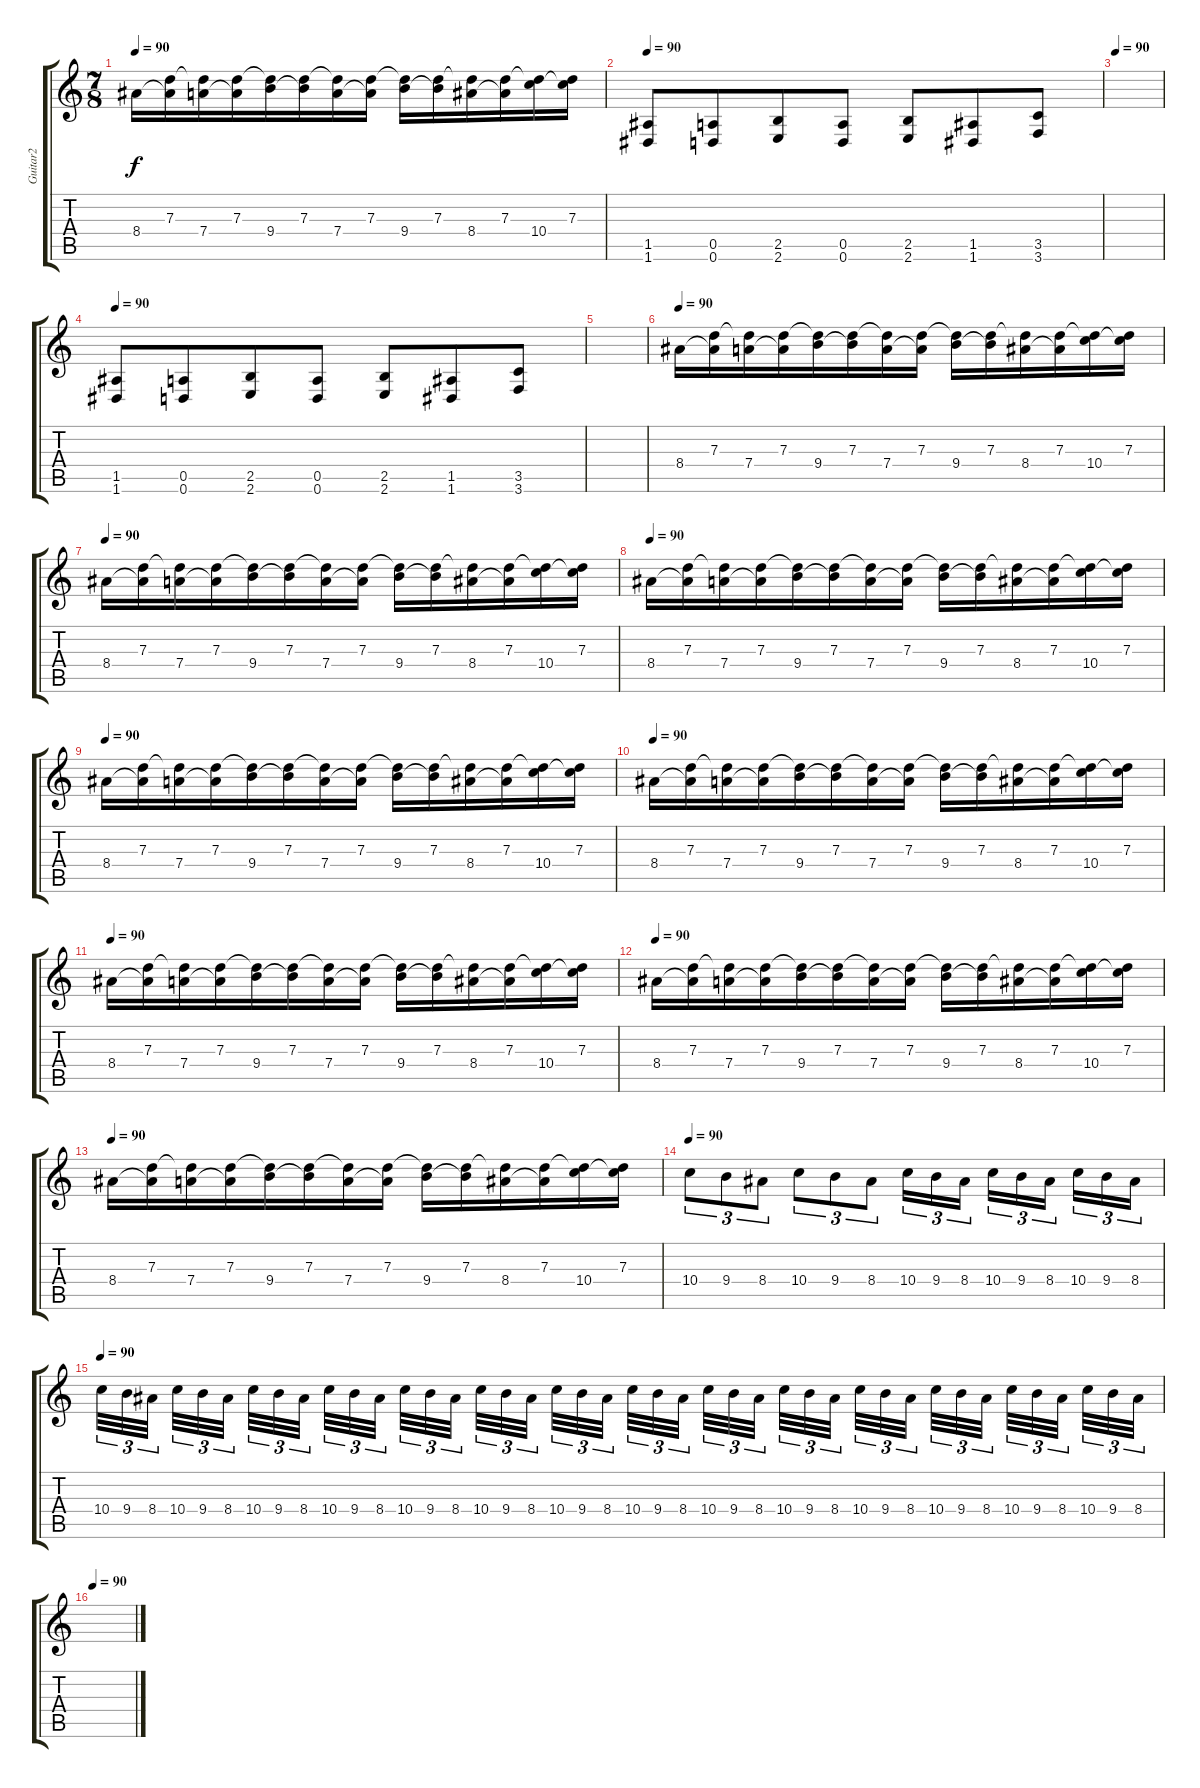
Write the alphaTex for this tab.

\track ("Guitar2" "Guitar2") {instrument electricguitarclean}
\staff {score tabs}
\tuning (E4 B3 G3 D3 A2 D2) {hide}
\ts (7 8)
\tempo 90
\clef g2
\ks c
8.4.16{dy f instrument electricguitarclean} (7.3 8.4{t}).16 (7.3{t} 7.4).16 (7.3 7.4{t}).16 (7.3{t} 9.4).16 (7.3 9.4{t}).16 (7.3{t} 7.4).16 (7.3 7.4{t}).16 (7.3{t} 9.4).16 (7.3 9.4{t}).16 (7.3{t} 8.4).16 (7.3 8.4{t}).16 (7.3{t} 10.4).16 (7.3 10.4{t}).16 |
\tempo 90
(1.5 1.6).8{instrument distortionguitar} (0.5 0.6).8 (2.5 2.6).8 (0.5 0.6).8 (2.5 2.6).8 (1.5 1.6).8 (3.5 3.6).8 |
\tempo 90
|
\tempo 90
(1.5 1.6).8{instrument distortionguitar} (0.5 0.6).8 (2.5 2.6).8 (0.5 0.6).8 (2.5 2.6).8 (1.5 1.6).8 (3.5 3.6).8 |
|
\tempo 90
8.4.16{instrument electricguitarclean} (7.3 8.4{t}).16 (7.3{t} 7.4).16 (7.3 7.4{t}).16 (7.3{t} 9.4).16 (7.3 9.4{t}).16 (7.3{t} 7.4).16 (7.3 7.4{t}).16 (7.3{t} 9.4).16 (7.3 9.4{t}).16 (7.3{t} 8.4).16 (7.3 8.4{t}).16 (7.3{t} 10.4).16 (7.3 10.4{t}).16 |
\tempo 90
8.4.16{instrument electricguitarclean} (7.3 8.4{t}).16 (7.3{t} 7.4).16 (7.3 7.4{t}).16 (7.3{t} 9.4).16 (7.3 9.4{t}).16 (7.3{t} 7.4).16 (7.3 7.4{t}).16 (7.3{t} 9.4).16 (7.3 9.4{t}).16 (7.3{t} 8.4).16 (7.3 8.4{t}).16 (7.3{t} 10.4).16 (7.3 10.4{t}).16 |
\tempo 90
8.4.16{instrument electricguitarclean} (7.3 8.4{t}).16 (7.3{t} 7.4).16 (7.3 7.4{t}).16 (7.3{t} 9.4).16 (7.3 9.4{t}).16 (7.3{t} 7.4).16 (7.3 7.4{t}).16 (7.3{t} 9.4).16 (7.3 9.4{t}).16 (7.3{t} 8.4).16 (7.3 8.4{t}).16 (7.3{t} 10.4).16 (7.3 10.4{t}).16 |
\tempo 90
8.4.16{instrument electricguitarclean} (7.3 8.4{t}).16 (7.3{t} 7.4).16 (7.3 7.4{t}).16 (7.3{t} 9.4).16 (7.3 9.4{t}).16 (7.3{t} 7.4).16 (7.3 7.4{t}).16 (7.3{t} 9.4).16 (7.3 9.4{t}).16 (7.3{t} 8.4).16 (7.3 8.4{t}).16 (7.3{t} 10.4).16 (7.3 10.4{t}).16 |
\tempo 90
8.4.16{instrument electricguitarclean} (7.3 8.4{t}).16 (7.3{t} 7.4).16 (7.3 7.4{t}).16 (7.3{t} 9.4).16 (7.3 9.4{t}).16 (7.3{t} 7.4).16 (7.3 7.4{t}).16 (7.3{t} 9.4).16 (7.3 9.4{t}).16 (7.3{t} 8.4).16 (7.3 8.4{t}).16 (7.3{t} 10.4).16 (7.3 10.4{t}).16 |
\tempo 90
8.4.16{instrument electricguitarclean} (7.3 8.4{t}).16 (7.3{t} 7.4).16 (7.3 7.4{t}).16 (7.3{t} 9.4).16 (7.3 9.4{t}).16 (7.3{t} 7.4).16 (7.3 7.4{t}).16 (7.3{t} 9.4).16 (7.3 9.4{t}).16 (7.3{t} 8.4).16 (7.3 8.4{t}).16 (7.3{t} 10.4).16 (7.3 10.4{t}).16 |
\tempo 90
8.4.16{instrument electricguitarclean} (7.3 8.4{t}).16 (7.3{t} 7.4).16 (7.3 7.4{t}).16 (7.3{t} 9.4).16 (7.3 9.4{t}).16 (7.3{t} 7.4).16 (7.3 7.4{t}).16 (7.3{t} 9.4).16 (7.3 9.4{t}).16 (7.3{t} 8.4).16 (7.3 8.4{t}).16 (7.3{t} 10.4).16 (7.3 10.4{t}).16 |
\tempo 90
8.4.16{instrument electricguitarclean} (7.3 8.4{t}).16 (7.3{t} 7.4).16 (7.3 7.4{t}).16 (7.3{t} 9.4).16 (7.3 9.4{t}).16 (7.3{t} 7.4).16 (7.3 7.4{t}).16 (7.3{t} 9.4).16 (7.3 9.4{t}).16 (7.3{t} 8.4).16 (7.3 8.4{t}).16 (7.3{t} 10.4).16 (7.3 10.4{t}).16 |
\tempo 90
10.4.8{tu (3 2)} 9.4.8{tu (3 2)} 8.4.8{tu (3 2)} 10.4.8{tu (3 2)} 9.4.8{tu (3 2)} 8.4.8{tu (3 2)} 10.4.16{tu (3 2)} 9.4.16{tu (3 2)} 8.4.16{tu (3 2)} 10.4.16{tu (3 2)} 9.4.16{tu (3 2)} 8.4.16{tu (3 2)} 10.4.16{tu (3 2)} 9.4.16{tu (3 2)} 8.4.16{tu (3 2)} |
\tempo 90
10.4.32{tu (3 2)} 9.4.32{tu (3 2)} 8.4.32{tu (3 2)} 10.4.32{tu (3 2)} 9.4.32{tu (3 2)} 8.4.32{tu (3 2)} 10.4.32{tu (3 2)} 9.4.32{tu (3 2)} 8.4.32{tu (3 2)} 10.4.32{tu (3 2)} 9.4.32{tu (3 2)} 8.4.32{tu (3 2)} 10.4.32{tu (3 2)} 9.4.32{tu (3 2)} 8.4.32{tu (3 2)} 10.4.32{tu (3 2)} 9.4.32{tu (3 2)} 8.4.32{tu (3 2)} 10.4.32{tu (3 2)} 9.4.32{tu (3 2)} 8.4.32{tu (3 2)} 10.4.32{tu (3 2)} 9.4.32{tu (3 2)} 8.4.32{tu (3 2)} 10.4.32{tu (3 2)} 9.4.32{tu (3 2)} 8.4.32{tu (3 2)} 10.4.32{tu (3 2)} 9.4.32{tu (3 2)} 8.4.32{tu (3 2)} 10.4.32{tu (3 2)} 9.4.32{tu (3 2)} 8.4.32{tu (3 2)} 10.4.32{tu (3 2)} 9.4.32{tu (3 2)} 8.4.32{tu (3 2)} 10.4.32{tu (3 2)} 9.4.32{tu (3 2)} 8.4.32{tu (3 2)} 10.4.32{tu (3 2)} 9.4.32{tu (3 2)} 8.4.32{tu (3 2)} |
\tempo 90
